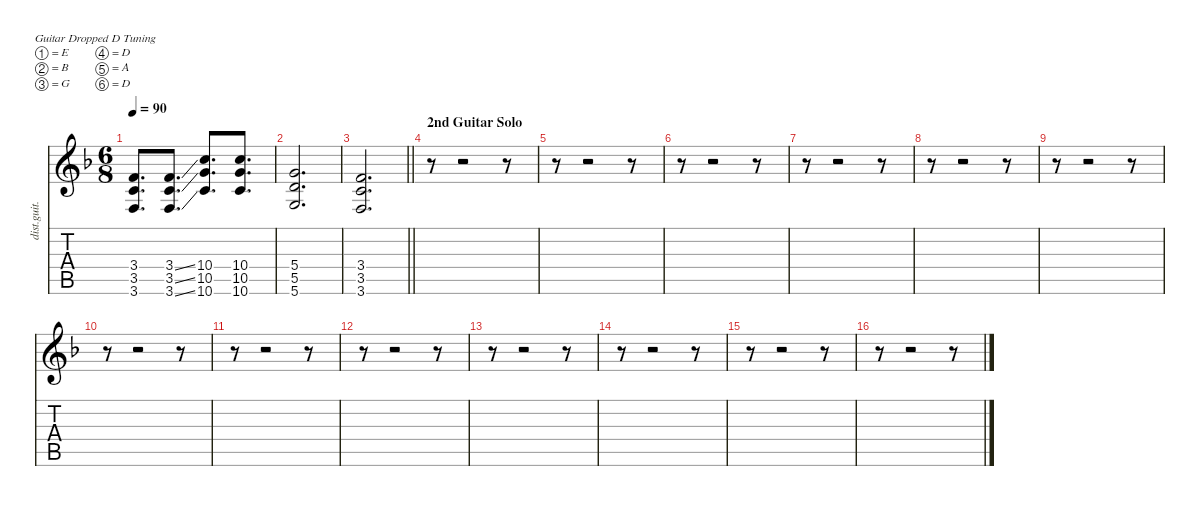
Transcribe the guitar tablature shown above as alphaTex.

\defaultSystemsLayout 4
\hideDynamics
\bracketExtendMode nobrackets
\otherSystemsTrackNameOrientation horizontal
\track ("Guitar, distortion" "dist.guit.") {instrument distortionguitar}
\staff {score tabs}
\tuning (E4 B3 G3 D3 A2 D2)
\ts (6 8)
\tempo 90
\clef g2
\ks dminor
(3.4{acc forcenatural} 3.5{acc forcenatural} 3.6{acc forcenatural}).8{d dy f beam Up} (3.4{ss acc forcenatural} 3.5{ss acc forcenatural} 3.6{ss acc forcenatural}).8{d beam Up} (10.4{acc forcenatural} 10.5{acc forcenatural} 10.6{acc forcenatural}).8{d beam Up} (10.4{acc forcenatural} 10.5{acc forcenatural} 10.6{acc forcenatural}).8{d beam Up} |
(5.4{acc forcenatural} 5.5{acc forcenatural} 5.6{acc forcenatural}).2{d beam Up} |
\barLineRight lightlight
(3.4{acc forcenatural} 3.5{acc forcenatural} 3.6{acc forcenatural}).2{d beam Up} |
\section ("" "2nd Guitar Solo")
r.8{beam Down} r.2{beam Down} r.8{beam Down} |
r.8{beam Down} r.2{beam Down} r.8{beam Down} |
r.8{beam Down} r.2{beam Down} r.8{beam Down} |
r.8{beam Down} r.2{beam Down} r.8{beam Down} |
r.8{beam Down} r.2{beam Down} r.8{beam Down} |
r.8{beam Down} r.2{beam Down} r.8{beam Down} |
r.8{beam Down} r.2{beam Down} r.8{beam Down} |
r.8{beam Down} r.2{beam Down} r.8{beam Down} |
r.8{beam Down} r.2{beam Down} r.8{beam Down} |
r.8{beam Down} r.2{beam Down} r.8{beam Down} |
r.8{beam Down} r.2{beam Down} r.8{beam Down} |
r.8{beam Down} r.2{beam Down} r.8{beam Down} |
r.8{beam Down} r.2{beam Down} r.8{beam Down}
